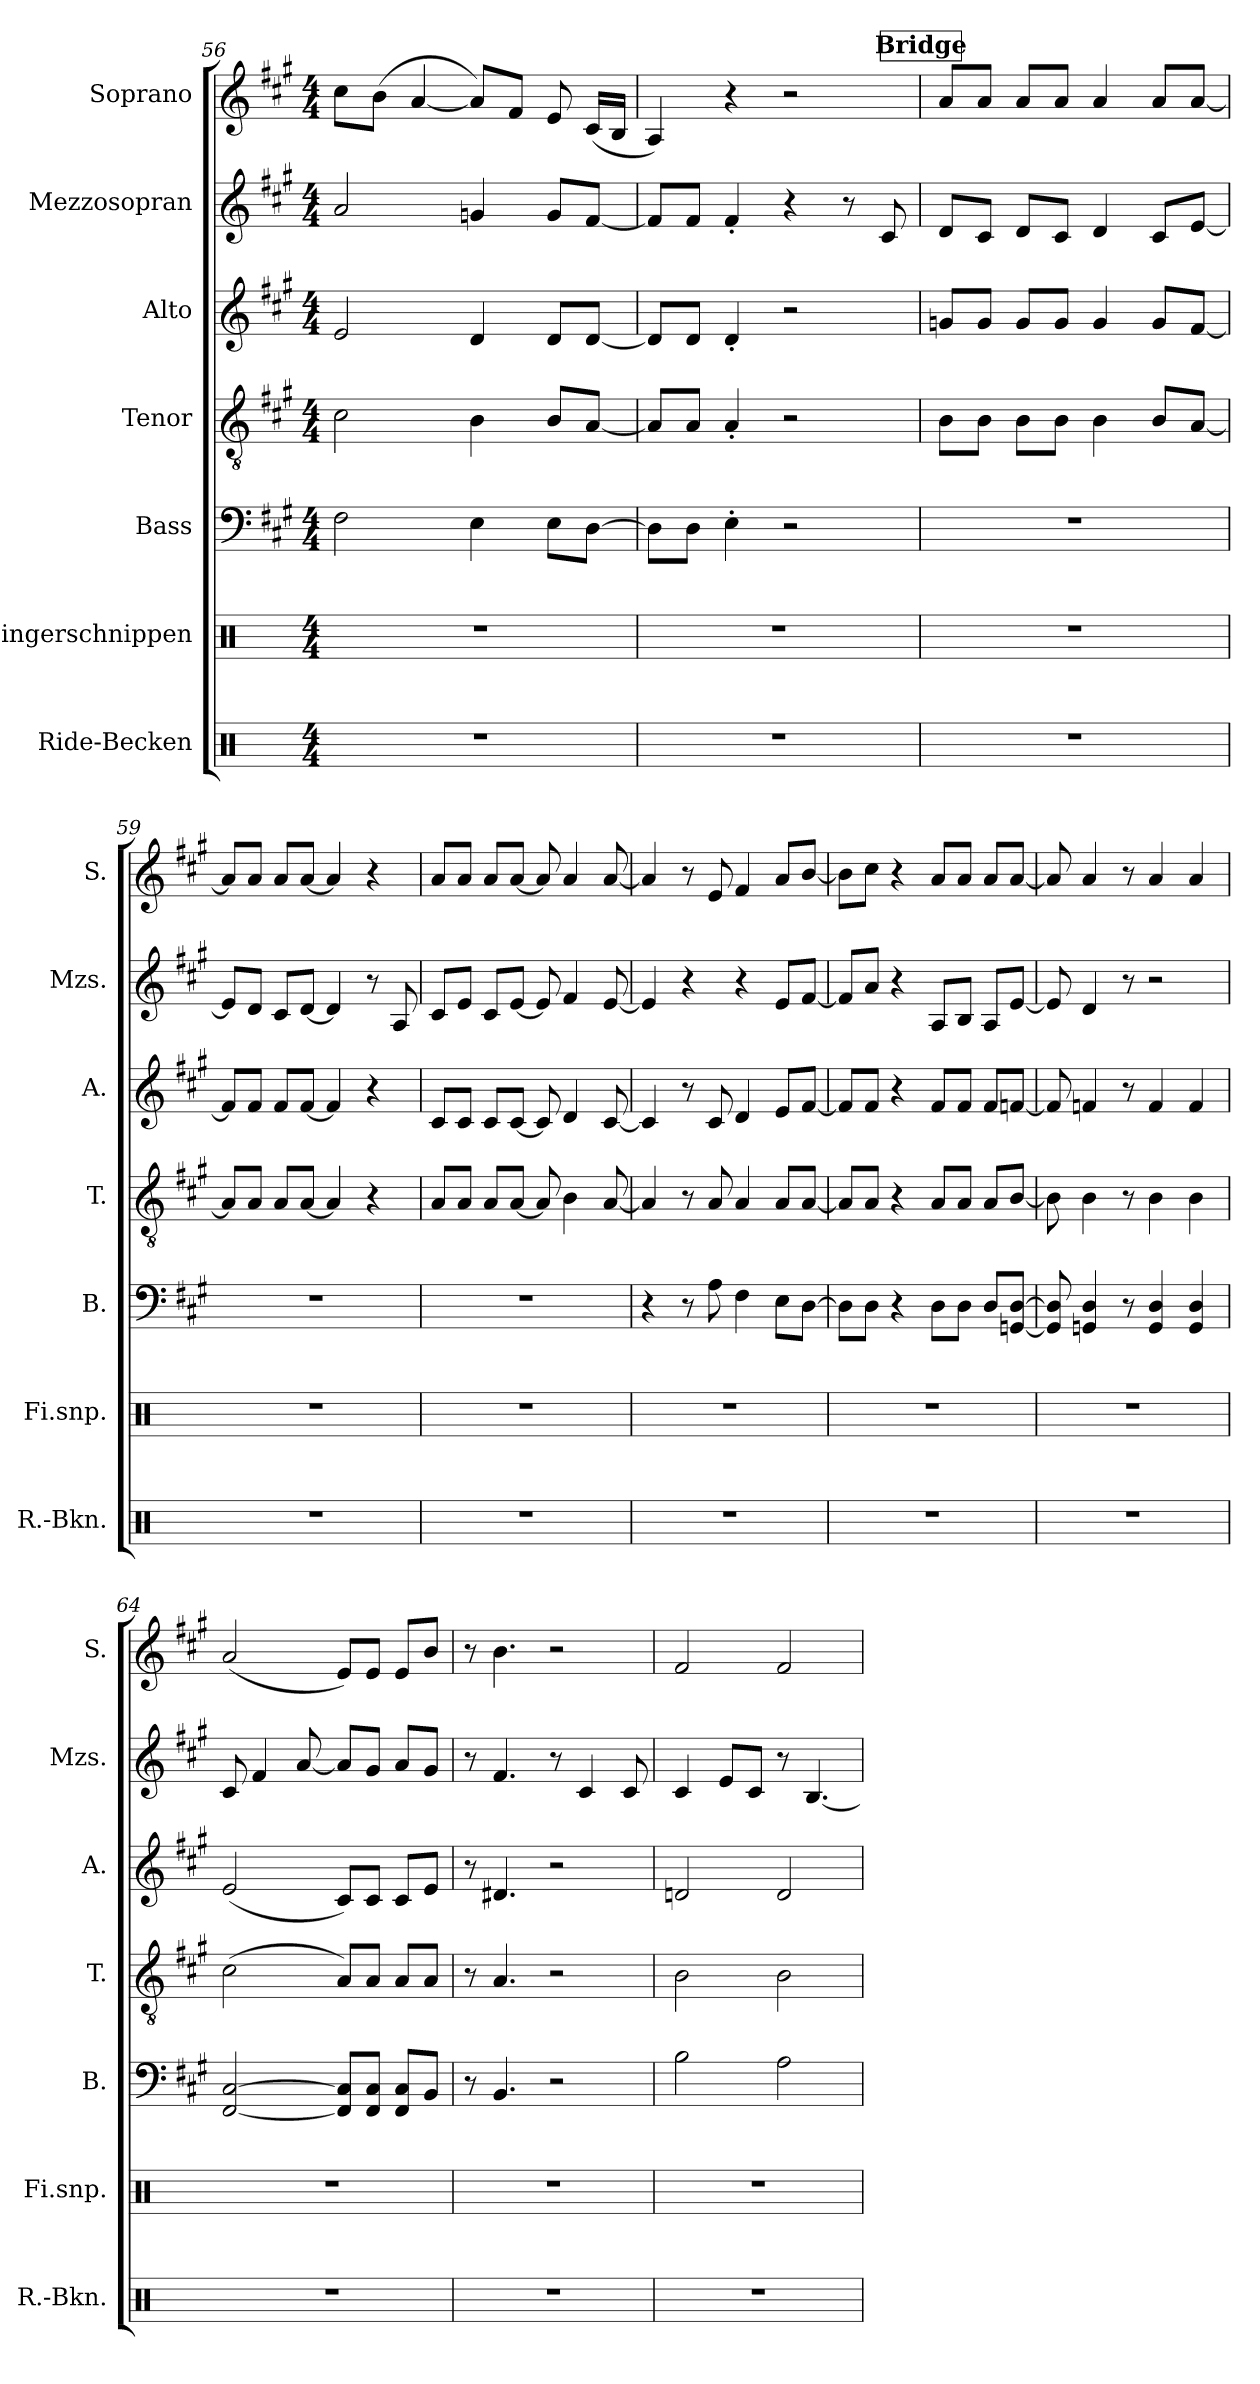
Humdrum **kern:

**kern	**kern	**kern	**kern	**kern	**kern	**kern
*part7	*part6	*part5	*part4	*part3	*part2	*part1
*staff7	*staff6	*staff5	*staff4	*staff3	*staff2	*staff1
*I"Ride-Becken	*I"Fingerschnippen	*I"Bass	*I"Tenor	*I"Alto	*I"Mezzosopran	*I"Soprano
*I'R.-Bkn.	*I'Fi.snp.	*I'B.	*I'T.	*I'A.	*I'Mzs.	*I'S.
!!LO:PB:g=z
*clefX	*clefX	*clefF4	*clefGv2	*clefG2	*clefG2	*clefG2
*k[]	*k[]	*k[f#c#g#]	*k[f#c#g#]	*k[f#c#g#]	*k[f#c#g#]	*k[f#c#g#]
*M4/4	*M4/4	*M4/4	*M4/4	*M4/4	*M4/4	*M4/4
=56	=56	=56	=56	=56	=56	=56
1r	1r	2F#\	2c#\	2e/	2a/	8cc#\L
.	.	.	.	.	.	(>8b\J
.	.	.	.	.	.	[4a/
.	.	4E\	4B\	4d/	4gn/	8a/L])
.	.	.	.	.	.	8f#/J
.	.	8E\L	8B/L	8d/L	8g/L	8e/
.	.	[8D\J	[8A/J	[8d/J	[8f#/J	(<16c#/LL
.	.	.	.	.	.	16B/JJ
=57	=57	=57	=57	=57	=57	=57
1r	1r	8D\L]	8A/L]	8d/L]	8f#/L]	4A/)
.	.	8D\J	8A/J	8d/J	8f#/J	.
.	.	4E'\	4A'/	4d'/	4f#'/	4r
.	.	2r	2r	2r	4r	2r
.	.	.	.	.	8r	.
.	.	.	.	.	8c#/	.
!!LO:REH:place=s1:a:B:fs=14:t=Bridge
=58	=58	=58	=58	=58	=58	=58
1r	1r	1r	8B\L	8gn/L	8d/L	8a/L
.	.	.	8B\J	8g/J	8c#/J	8a/J
.	.	.	8B\L	8g/L	8d/L	8a/L
.	.	.	8B\J	8g/J	8c#/J	8a/J
.	.	.	4B\	4g/	4d/	4a/
.	.	.	8B/L	8g/L	8c#/L	8a/L
.	.	.	[8A/J	[8f#/J	[8e/J	[8a/J
=59	=59	=59	=59	=59	=59	=59
1r	1r	1r	8A/L]	8f#/L]	8e/L]	8a/L]
.	.	.	8A/J	8f#/J	8d/J	8a/J
.	.	.	8A/L	8f#/L	8c#/L	8a/L
.	.	.	[8A/J	[8f#/J	[8d/J	[8a/J
.	.	.	4A/]	4f#/]	4d/]	4a/]
.	.	.	4r	4r	8r	4r
.	.	.	.	.	8A/	.
!!LO:LB:g=z
=60	=60	=60	=60	=60	=60	=60
1r	1r	1r	8A/L	8c#/L	8c#/L	8a/L
.	.	.	8A/J	8c#/J	8e/J	8a/J
.	.	.	8A/L	8c#/L	8c#/L	8a/L
.	.	.	[8A/J	[8c#/J	[8e/J	[8a/J
.	.	.	8A/]	8c#/]	8e/]	8a/]
.	.	.	4B\	4d/	4f#/	4a/
.	.	.	[8A/	[8c#/	[8e/	[8a/
=61	=61	=61	=61	=61	=61	=61
1r	1r	4r	4A/]	4c#/]	4e/]	4a/]
.	.	8r	8r	8r	4r	8r
.	.	8A\	8A/	8c#/	.	8e/
.	.	4F#\	4A/	4d/	4r	4f#/
.	.	8E\L	8A/L	8e/L	8e/L	8a/L
.	.	[8D\J	[8A/J	[8f#/J	[8f#/J	[8b/J
=62	=62	=62	=62	=62	=62	=62
1r	1r	8D\L]	8A/L]	8f#/L]	8f#/L]	8b\L]
.	.	8D\J	8A/J	8f#/J	8a/J	8cc#\J
.	.	4r	4r	4r	4r	4r
.	.	8D\L	8A/L	8f#/L	8A/L	8a/L
.	.	8D\J	8A/J	8f#/J	8B/J	8a/J
.	.	8D/L	8A/L	8f#/L	8A/L	8a/L
.	.	[8GGn/ [8D/J	[8B/J	[8fn/J	[8e/J	[8a/J
=63	=63	=63	=63	=63	=63	=63
1r	1r	8GG/] 8D/]	8B\]	8f/]	8e/]	8a/]
.	.	4GGn/ 4D/	4B\	4fn/	4d/	4a/
.	.	8r	8r	8r	8r	8r
.	.	4GG/ 4D/	4B\	4f/	2r	4a/
.	.	4GG/ 4D/	4B\	4f/	.	4a/
!!LO:LB:g=z
=64	=64	=64	=64	=64	=64	=64
1r	1r	[2FF#/ [2C#/	(>2c#\	(<2e/	8c#/	(<2a/
.	.	.	.	.	4f#/	.
.	.	.	.	.	[8a/	.
.	.	8FF#/] 8C#/]L	8A/L)	8c#/L)	8a/L]	8e/L)
.	.	8FF#/ 8C#/J	8A/J	8c#/J	8g#/J	8e/J
.	.	8FF#/ 8C#/L	8A/L	8c#/L	8a/L	8e/L
.	.	8BB/J	8A/J	8e/J	8g#/J	8b/J
=65	=65	=65	=65	=65	=65	=65
1r	1r	8r	8r	8r	8r	8r
.	.	4.BB/	4.A/	4.d#X/	4.f#/	4.b\
.	.	2r	2r	2r	8r	2r
.	.	.	.	.	4c#/	.
.	.	.	.	.	8c#/	.
=66	=66	=66	=66	=66	=66	=66
1r	1r	2B\	2B\	2dn/	4c#/	2f#/
.	.	.	.	.	8e/L	.
.	.	.	.	.	8c#/J	.
.	.	2A\	2B\	2d/	8r	2f#/
.	.	.	.	.	[4.B/	.
=	=	=	=	=	=	=
*-	*-	*-	*-	*-	*-	*-
